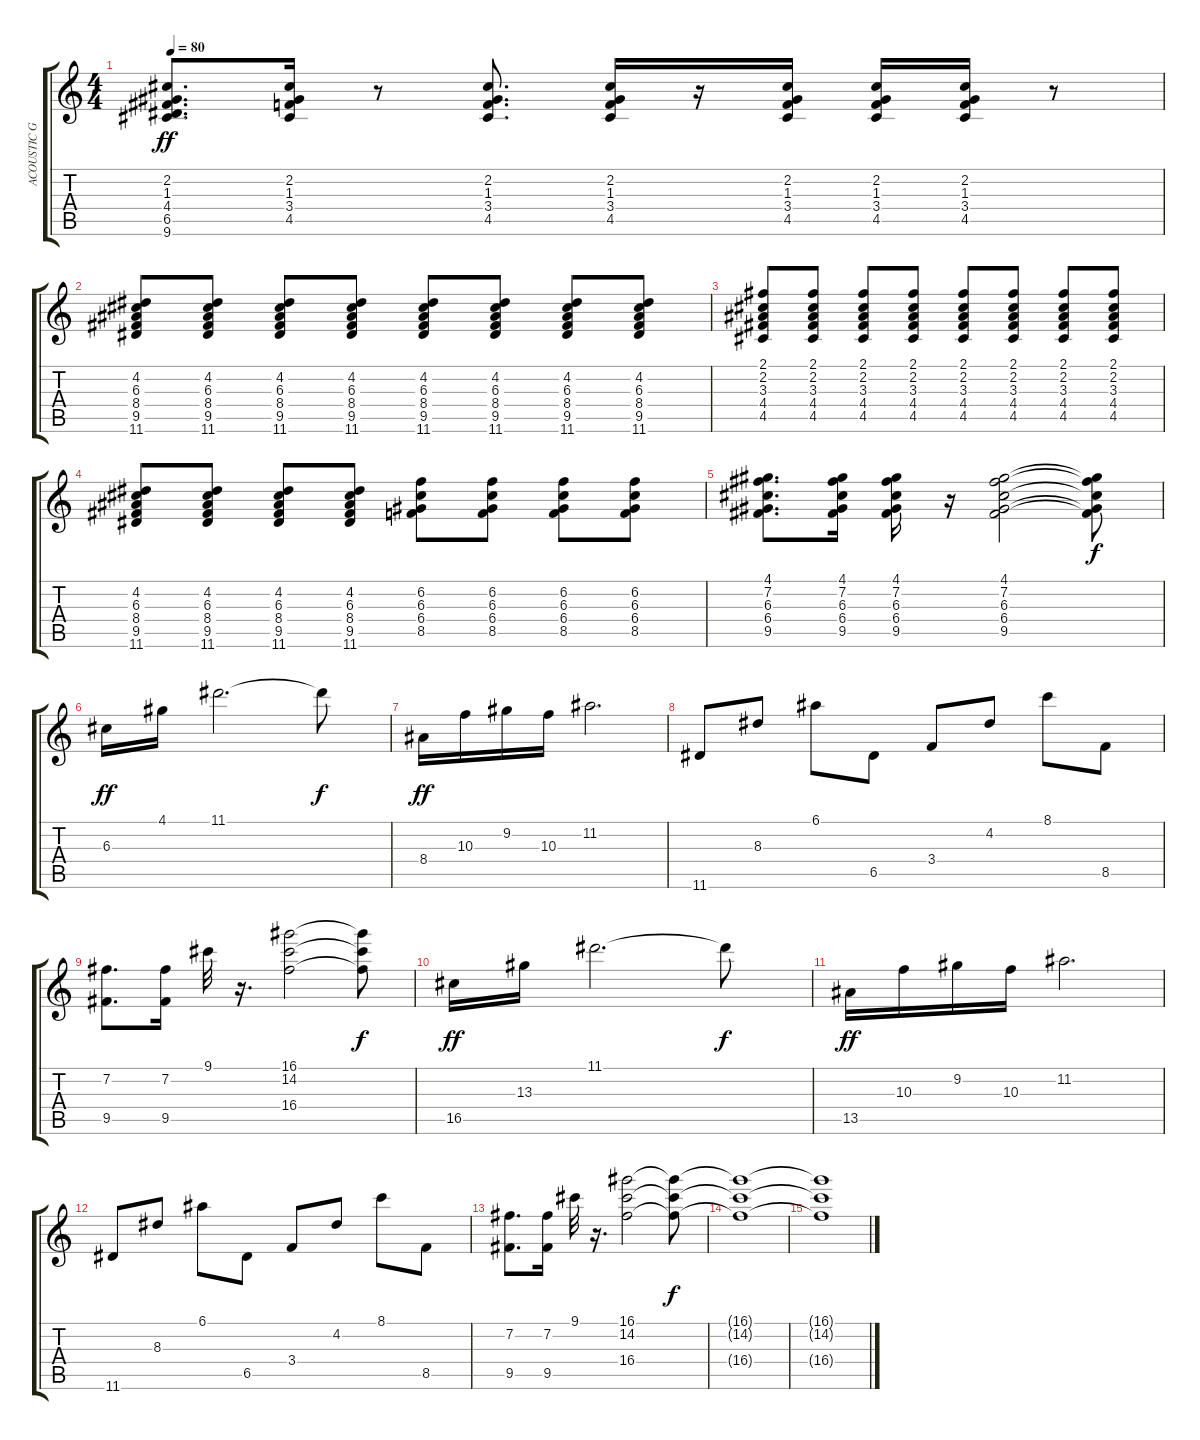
\track ("ACOUSTIC GUIT 1" "ACOUSTIC G") {instrument acousticguitarsteel}
\staff {score tabs}
\tuning (E4 B3 G3 D3 A2 E2) {hide}
\ts (4 4)
\tempo 80
\clef g2
\ks c
(2.2 1.3 4.4 6.5 9.6).8{d dy ff} (2.2 1.3 3.4 4.5).16 r.8 (2.2 1.3 3.4 4.5).8{d} (2.2 1.3 3.4 4.5).16 r.16 (2.2 1.3 3.4 4.5).16 (2.2 1.3 3.4 4.5).16 (2.2 1.3 3.4 4.5).16 r.8 |
(4.2 6.3 8.4 9.5 11.6).8 (4.2 6.3 8.4 9.5 11.6).8 (4.2 6.3 8.4 9.5 11.6).8 (4.2 6.3 8.4 9.5 11.6).8 (4.2 6.3 8.4 9.5 11.6).8 (4.2 6.3 8.4 9.5 11.6).8 (4.2 6.3 8.4 9.5 11.6).8 (4.2 6.3 8.4 9.5 11.6).8 |
(2.1 2.2 3.3 4.4 4.5).8 (2.1 2.2 3.3 4.4 4.5).8 (2.1 2.2 3.3 4.4 4.5).8 (2.1 2.2 3.3 4.4 4.5).8 (2.1 2.2 3.3 4.4 4.5).8 (2.1 2.2 3.3 4.4 4.5).8 (2.1 2.2 3.3 4.4 4.5).8 (2.1 2.2 3.3 4.4 4.5).8 |
(4.2 6.3 8.4 9.5 11.6).8 (4.2 6.3 8.4 9.5 11.6).8 (4.2 6.3 8.4 9.5 11.6).8 (4.2 6.3 8.4 9.5 11.6).8 (6.2 6.3 6.4 8.5).8 (6.2 6.3 6.4 8.5).8 (6.2 6.3 6.4 8.5).8 (6.2 6.3 6.4 8.5).8 |
(4.1 7.2 6.3 6.4 9.5).8{d} (4.1 7.2 6.3 6.4 9.5).16 (4.1 7.2 6.3 6.4 9.5).16 r.16 (4.1 7.2 6.3 6.4 9.5).2 (4.1{t} 7.2{t} 6.3{t} 6.4{t} 9.5{t}).8{dy f} |
6.3.16{dy ff volume 11} 4.1.16 11.1.2{d} 11.1{t}.8{dy f} |
8.4.16{dy ff} 10.3.16 9.2.16 10.3.16 11.2.2{d} |
11.6.8 8.3.8 6.1.8 6.5.8 3.4.8 4.2.8 8.1.8 8.5.8 |
(7.2 9.5).8{d} (7.2 9.5).16 9.1.32 r.16{d} (16.1 14.2 16.4).2 (16.1{t} 14.2{t} 16.4{t}).8{dy f} |
16.5.16{dy ff} 13.3.16 11.1.2{d} 11.1{t}.8{dy f} |
13.5.16{dy ff} 10.3.16 9.2.16 10.3.16 11.2.2{d} |
11.6.8 8.3.8 6.1.8 6.5.8 3.4.8 4.2.8 8.1.8 8.5.8 |
(7.2 9.5).8{d} (7.2 9.5).16 9.1.32 r.16{d} (16.1 14.2 16.4).2 (16.1{t} 14.2{t} 16.4{t}).8{dy f} |
(16.1{t} 14.2{t} 16.4{t}).1 |
(16.1{t} 14.2{t} 16.4{t}).1
